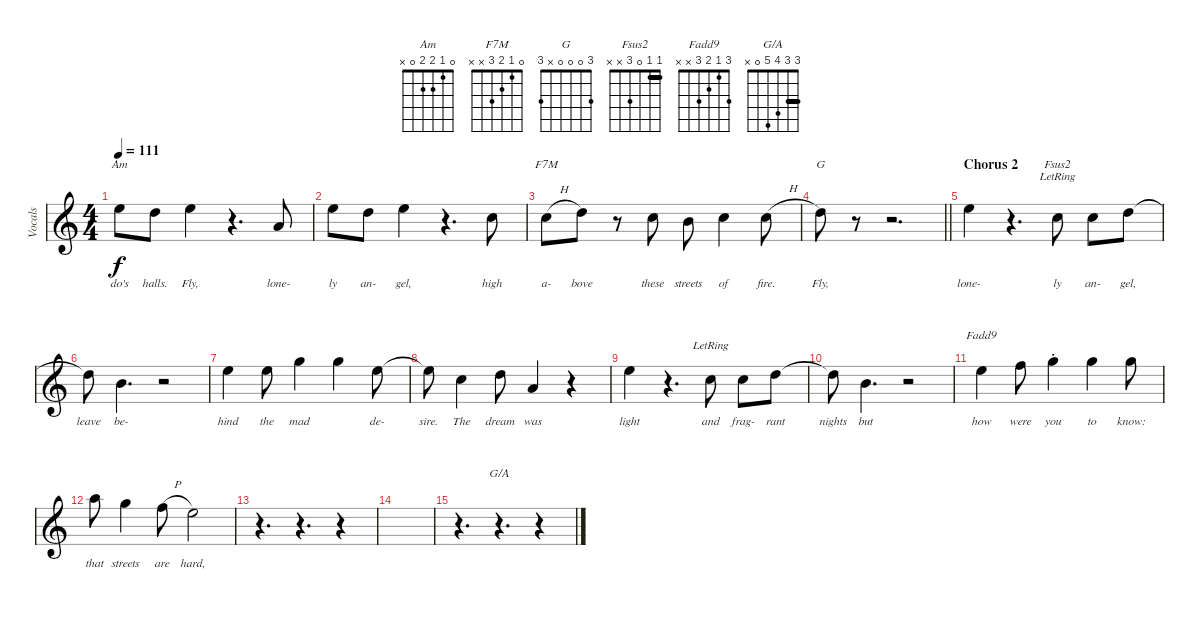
\track ("Vocals" "Vocals") {instrument electricguitarjazz}
\staff {score}
\tuning (E4 B3 G3 D3 A2 E2) {hide}
\chord ("Am" 0 1 2 2 0 x)
\chord ("F7M" 0 1 2 3 x x)
\chord ("G" 3 0 0 0 x 3)
\chord ("Fsus2" 1 1 0 3 x x) {barre 1}
\chord ("Fadd9" 3 1 2 3 x x)
\chord ("G/A" 3 3 4 5 0 x) {barre 3}
\ts (4 4)
\tempo 111
\clef g2
\ks c
0.1.8{ch "Am" lyrics (0 "do's") lyrics (1 "") lyrics (2 "") lyrics (3 "") lyrics (4 "") dy f} 3.2.8{lyrics (0 "halls.") lyrics (1 "") lyrics (2 "") lyrics (3 "") lyrics (4 "")} 0.1.4{lyrics (0 "Fly,") lyrics (1 "") lyrics (2 "") lyrics (3 "") lyrics (4 "")} r.4{d} 2.3.8{lyrics (0 "lone-") lyrics (1 "") lyrics (2 "") lyrics (3 "") lyrics (4 "")} |
0.1.8{lyrics (0 "ly") lyrics (1 "") lyrics (2 "") lyrics (3 "") lyrics (4 "")} 3.2.8{lyrics (0 "an-") lyrics (1 "") lyrics (2 "") lyrics (3 "") lyrics (4 "")} 0.1.4{lyrics (0 "gel,") lyrics (1 "") lyrics (2 "") lyrics (3 "") lyrics (4 "")} r.4{d} 1.2.8{lyrics (0 "high") lyrics (1 "") lyrics (2 "") lyrics (3 "") lyrics (4 "")} |
1.2{h}.8{ch "F7M" lyrics (0 "a-") lyrics (1 "") lyrics (2 "") lyrics (3 "") lyrics (4 "")} 3.2.8{lyrics (0 "bove") lyrics (1 "") lyrics (2 "") lyrics (3 "") lyrics (4 "")} r.8 1.2.8{lyrics (0 "these") lyrics (1 "") lyrics (2 "") lyrics (3 "") lyrics (4 "")} 0.2.8{lyrics (0 "streets") lyrics (1 "") lyrics (2 "") lyrics (3 "") lyrics (4 "")} 5.3.4{lyrics (0 "of") lyrics (1 "") lyrics (2 "") lyrics (3 "") lyrics (4 "")} 1.2{h}.8{lyrics (0 "fire.") lyrics (1 "") lyrics (2 "") lyrics (3 "") lyrics (4 "")} |
\barLineRight lightlight
3.2.8{ch "G" lyrics (0 "Fly,") lyrics (1 "") lyrics (2 "") lyrics (3 "") lyrics (4 "")} r.8 r.2{d} |
\section ("" "Chorus 2")
0.1.4{lyrics (0 "lone-") lyrics (1 "") lyrics (2 "") lyrics (3 "") lyrics (4 "")} r.4{d} 1.2{lr}.8{ch "Fsus2" lyrics (0 "ly") lyrics (1 "") lyrics (2 "") lyrics (3 "") lyrics (4 "")} 1.2.8{lyrics (0 "an-") lyrics (1 "") lyrics (2 "") lyrics (3 "") lyrics (4 "")} 3.2.8{lyrics (0 "gel,") lyrics (1 "") lyrics (2 "") lyrics (3 "") lyrics (4 "")} |
3.2{t}.8{lyrics (0 "leave") lyrics (1 "") lyrics (2 "") lyrics (3 "") lyrics (4 "")} 0.2.4{d lyrics (0 "be-") lyrics (1 "") lyrics (2 "") lyrics (3 "") lyrics (4 "")} r.2 |
0.1.4{lyrics (0 "hind") lyrics (1 "") lyrics (2 "") lyrics (3 "") lyrics (4 "")} 0.1.8{lyrics (0 "the") lyrics (1 "") lyrics (2 "") lyrics (3 "") lyrics (4 "")} 3.1.4{lyrics (0 "mad") lyrics (1 "") lyrics (2 "") lyrics (3 "") lyrics (4 "")} 3.1.4{lyrics (0 "") lyrics (1 "") lyrics (2 "") lyrics (3 "") lyrics (4 "")} 0.1.8{lyrics (0 "de-") lyrics (1 "") lyrics (2 "") lyrics (3 "") lyrics (4 "")} |
0.1{t}.8{lyrics (0 "sire.") lyrics (1 "") lyrics (2 "") lyrics (3 "") lyrics (4 "")} 1.2.4{lyrics (0 "The") lyrics (1 "") lyrics (2 "") lyrics (3 "") lyrics (4 "")} 3.2.8{lyrics (0 "dream") lyrics (1 "") lyrics (2 "") lyrics (3 "") lyrics (4 "")} 2.3.4{lyrics (0 "was") lyrics (1 "") lyrics (2 "") lyrics (3 "") lyrics (4 "")} r.4 |
0.1.4{lyrics (0 "light") lyrics (1 "") lyrics (2 "") lyrics (3 "") lyrics (4 "")} r.4{d} 1.2{lr}.8{lyrics (0 "and") lyrics (1 "") lyrics (2 "") lyrics (3 "") lyrics (4 "")} 1.2.8{lyrics (0 "frag-") lyrics (1 "") lyrics (2 "") lyrics (3 "") lyrics (4 "")} 3.2.8{lyrics (0 "rant") lyrics (1 "") lyrics (2 "") lyrics (3 "") lyrics (4 "")} |
3.2{t}.8{lyrics (0 "nights") lyrics (1 "") lyrics (2 "") lyrics (3 "") lyrics (4 "")} 0.2.4{d lyrics (0 "but") lyrics (1 "") lyrics (2 "") lyrics (3 "") lyrics (4 "")} r.2 |
0.1.4{bu 240 ch "Fadd9" lyrics (0 "how") lyrics (1 "") lyrics (2 "") lyrics (3 "") lyrics (4 "")} 1.1.8{lyrics (0 "were") lyrics (1 "") lyrics (2 "") lyrics (3 "") lyrics (4 "")} 3.1{st}.4{lyrics (0 "you") lyrics (1 "") lyrics (2 "") lyrics (3 "") lyrics (4 "")} 3.1.4{lyrics (0 "to") lyrics (1 "") lyrics (2 "") lyrics (3 "") lyrics (4 "")} 8.2.8{lyrics (0 "know:") lyrics (1 "") lyrics (2 "") lyrics (3 "") lyrics (4 "")} |
5.1.8{lyrics (0 "that") lyrics (1 "") lyrics (2 "") lyrics (3 "") lyrics (4 "")} 3.1.4{lyrics (0 "streets") lyrics (1 "") lyrics (2 "") lyrics (3 "") lyrics (4 "")} 1.1{h}.8{lyrics (0 "are") lyrics (1 "") lyrics (2 "") lyrics (3 "") lyrics (4 "")} 0.1.2{lyrics (0 "hard,") lyrics (1 "") lyrics (2 "") lyrics (3 "") lyrics (4 "")} |
r.4{d} r.4{d} r.4 |
|
r.4{d} r.4{d ch "G/A"} r.4
